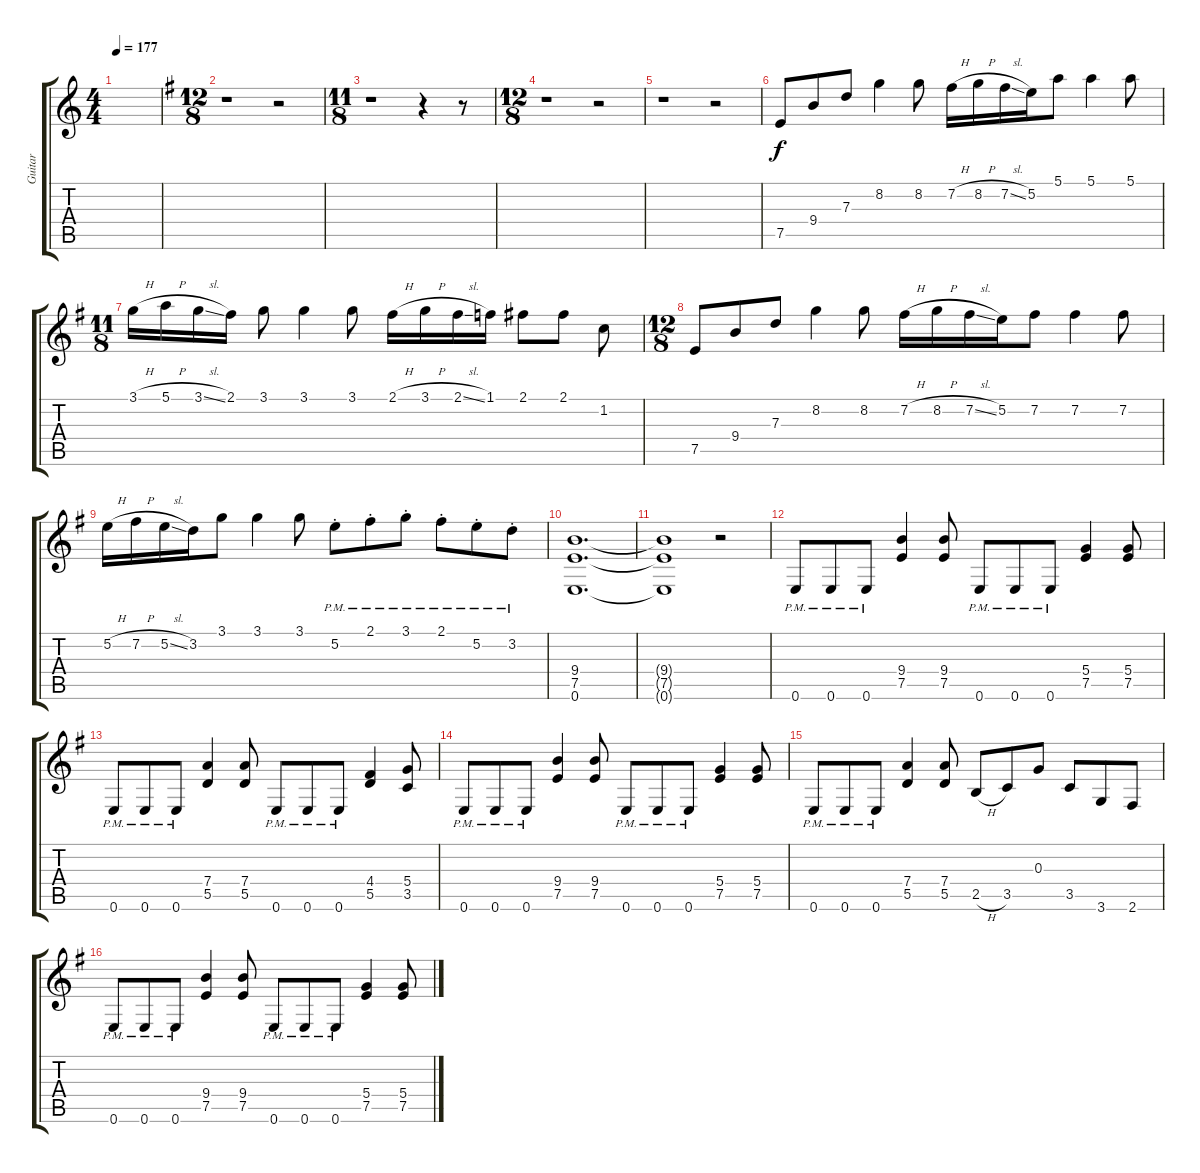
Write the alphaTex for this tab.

\track ("Guitar" "Guitar") {instrument overdrivenguitar}
\staff {score tabs}
\tuning (E4 B3 G3 D3 A2 E2) {hide}
\ts (4 4)
\tempo 177
\clef g2
\ks c
|
\ts (12 8)
\ks g
r.1 r.2 |
\ts (11 8)
r.1 r.4 r.8 |
\ts (12 8)
r.1 r.2 |
r.1 r.2 |
7.5.8 9.4.8 7.3.8 8.2.4 8.2.8 7.2{h}.16 8.2{h}.16 7.2{sl}.16 5.2.16 5.1.8 5.1.4 5.1.8 |
\ts (11 8)
3.1{h}.16 5.1{h}.16 3.1{sl}.16 2.1.16 3.1.8 3.1.4 3.1.8 2.1{h}.16 3.1{h}.16 2.1{sl}.16 1.1.16 2.1.8 2.1.8 1.2.8 |
\ts (12 8)
7.5.8 9.4.8 7.3.8 8.2.4 8.2.8 7.2{h}.16 8.2{h}.16 7.2{sl}.16 5.2.16 7.2.8 7.2.4 7.2.8 |
5.2{h}.16 7.2{h}.16 5.2{sl}.16 3.2.16 3.1.8 3.1.4 3.1.8 5.2{pm st}.8 2.1{pm st}.8 3.1{pm st}.8 2.1{pm st}.8 5.2{pm st}.8 3.2{pm st}.8 |
(9.4 7.5 0.6).1{d} |
(9.4{t} 7.5{t} 0.6{t}).1 r.2 |
0.6{pm}.8 0.6{pm}.8 0.6{pm}.8 (9.4 7.5).4 (9.4 7.5).8 0.6{pm}.8 0.6{pm}.8 0.6{pm}.8 (5.4 7.5).4 (5.4 7.5).8 |
0.6{pm}.8 0.6{pm}.8 0.6{pm}.8 (7.4 5.5).4 (7.4 5.5).8 0.6{pm}.8 0.6{pm}.8 0.6{pm}.8 (4.4 5.5).4 (5.4 3.5).8 |
0.6{pm}.8 0.6{pm}.8 0.6{pm}.8 (9.4 7.5).4 (9.4 7.5).8 0.6{pm}.8 0.6{pm}.8 0.6{pm}.8 (5.4 7.5).4 (5.4 7.5).8 |
0.6{pm}.8 0.6{pm}.8 0.6{pm}.8 (7.4 5.5).4 (7.4 5.5).8 2.5{h}.8 3.5.8 0.3.8 3.5.8 3.6.8 2.6.8 |
0.6{pm}.8 0.6{pm}.8 0.6{pm}.8 (9.4 7.5).4 (9.4 7.5).8 0.6{pm}.8 0.6{pm}.8 0.6{pm}.8 (5.4 7.5).4 (5.4 7.5).8
